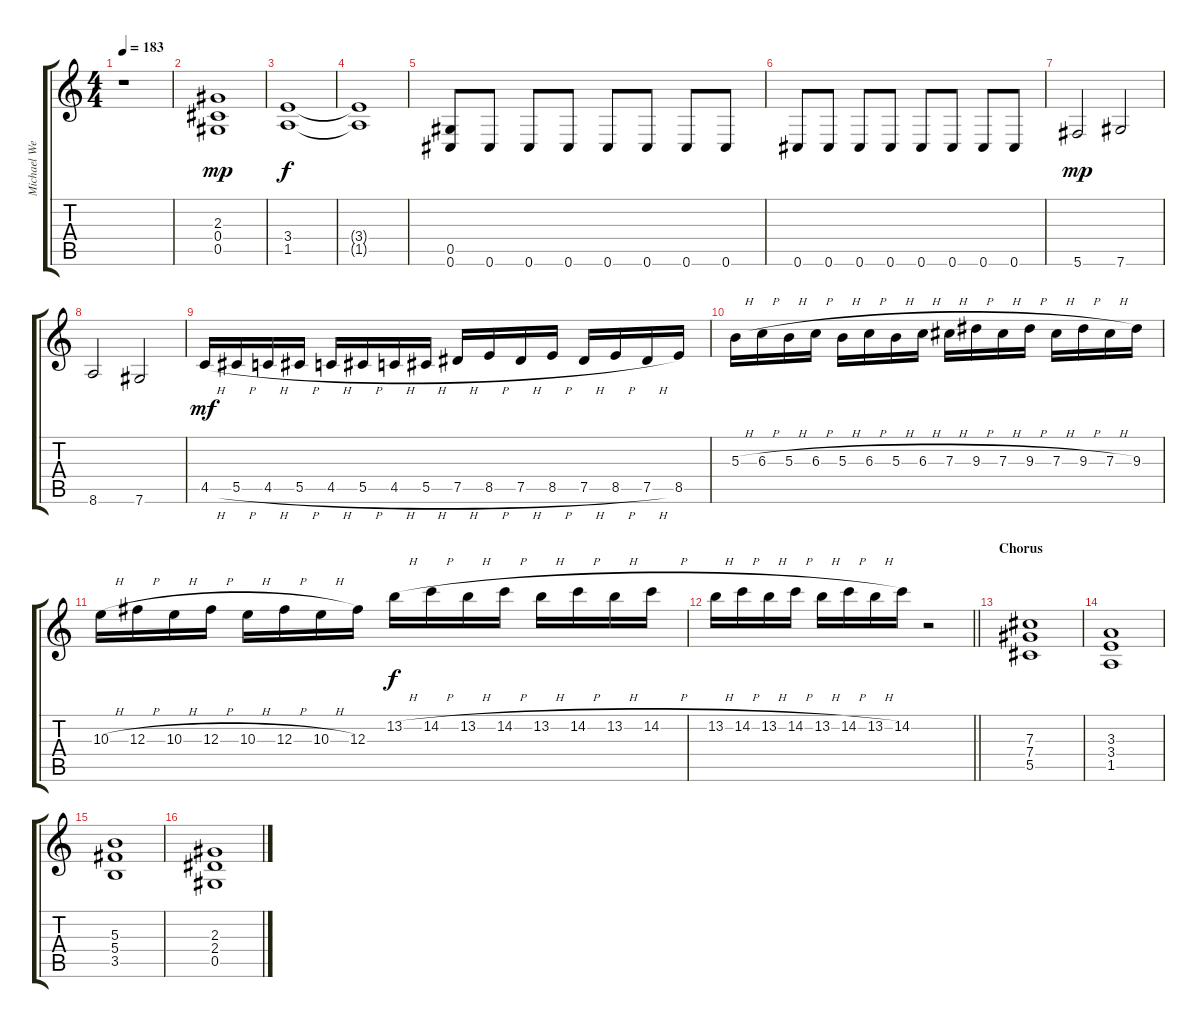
\track ("Michael Weikath" "Michael We") {instrument distortionguitar}
\staff {score tabs}
\tuning (Eb4 Bb3 Gb3 Db3 Ab2 Db2) {hide}
\ts (4 4)
\tempo 183
\clef g2
\ks c
r.1{dy f} |
(2.3 0.4 0.5).1{dy mp volume 13} |
(3.4 1.5).1{dy f volume 14} |
(3.4{t} 1.5{t}).1 |
(0.5 0.6).8 0.6.8 0.6.8 0.6.8 0.6.8 0.6.8 0.6.8 0.6.8 |
0.6.8 0.6.8 0.6.8 0.6.8 0.6.8 0.6.8 0.6.8 0.6.8 |
5.6.2{dy mp} 7.6.2 |
8.6.2 7.6.2 |
4.5{h}.16{dy mf volume 16} 5.5{h}.16 4.5{h}.16 5.5{h}.16 4.5{h}.16 5.5{h}.16 4.5{h}.16 5.5{h}.16 7.5{h}.16 8.5{h}.16 7.5{h}.16 8.5{h}.16 7.5{h}.16 8.5{h}.16 7.5{h}.16 8.5.16 |
5.3{h}.16 6.3{h}.16 5.3{h}.16 6.3{h}.16 5.3{h}.16 6.3{h}.16 5.3{h}.16 6.3{h}.16 7.3{h}.16 9.3{h}.16 7.3{h}.16 9.3{h}.16 7.3{h}.16 9.3{h}.16 7.3{h}.16 9.3.16 |
10.3{h}.16 12.3{h}.16 10.3{h}.16 12.3{h}.16 10.3{h}.16 12.3{h}.16 10.3{h}.16 12.3.16 13.2{h}.16{dy f} 14.2{h}.16 13.2{h}.16 14.2{h}.16 13.2{h}.16 14.2{h}.16 13.2{h}.16 14.2{h}.16 |
\barLineRight lightlight
13.2{h}.16 14.2{h}.16 13.2{h}.16 14.2{h}.16 13.2{h}.16 14.2{h}.16 13.2{h}.16 14.2.16 r.2 |
\section ("" "Chorus")
(7.3 7.4 5.5).1{volume 14} |
(3.3 3.4 1.5).1 |
(5.3 5.4 3.5).1 |
(2.3 2.4 0.5).1
